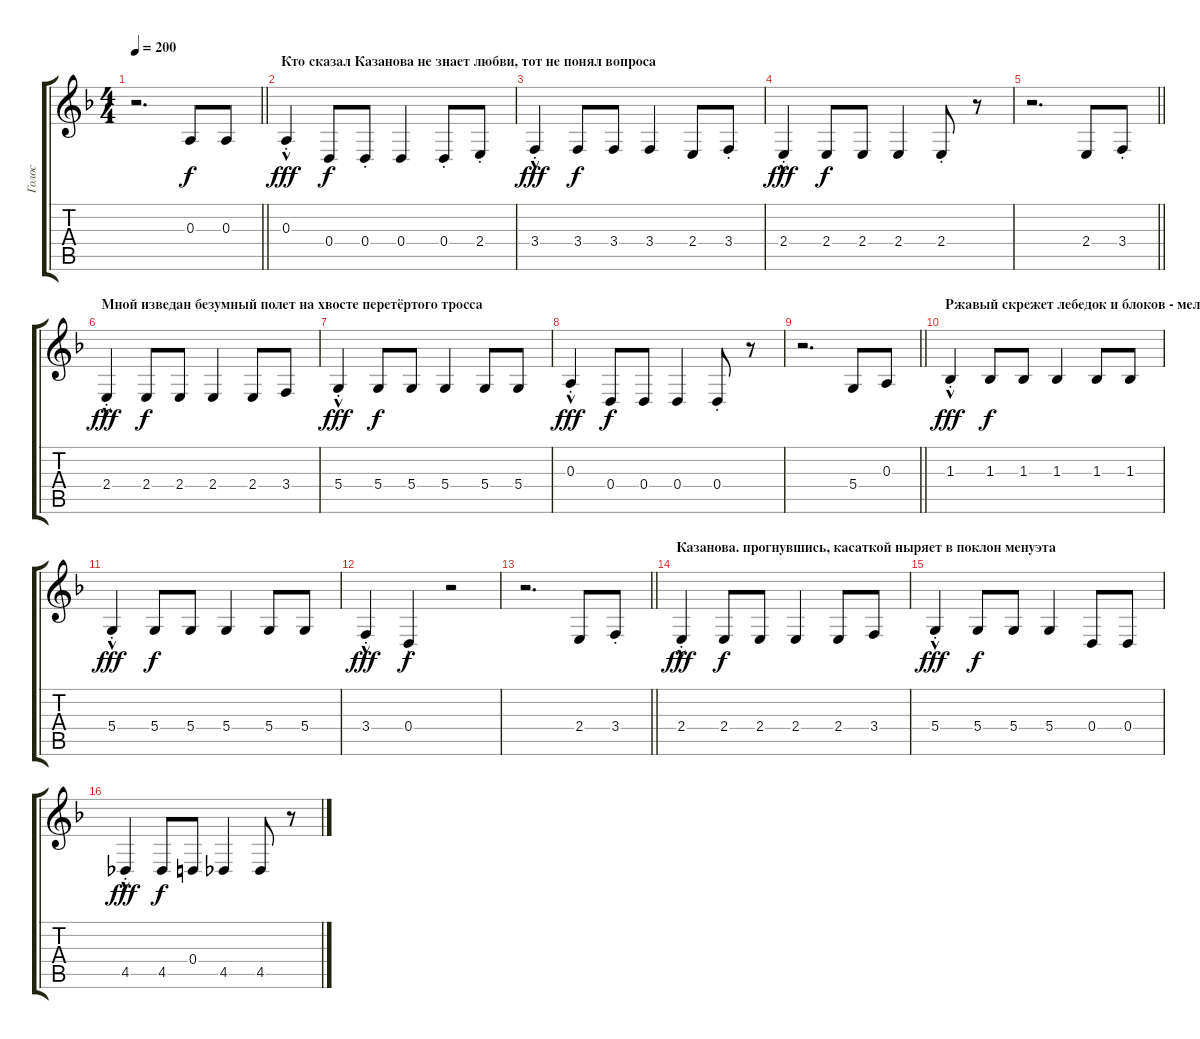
\track ("Голос" "Голос") {mute instrument choiraahs}
\staff {score tabs}
\tuning (E4 B3 A3 D3 A2 D2) {hide}
\ts (4 4)
\tempo 200
\clef g2
\barLineRight lightlight
\ks f
r.2{d dy fff} 0.3.8{dy f} 0.3.8 |
\section ("" "Кто сказал Казанова не знает любви, тот не понял вопроса")
0.3{hac st}.4{dy fff} 0.4.8{dy f} 0.4{st}.8 0.4.4 0.4{st}.8 2.4{st}.8 |
3.4{hac st}.4{dy fff} 3.4.8{dy f} 3.4.8 3.4.4 2.4.8 3.4{st}.8 |
2.4{hac st}.4{dy fff} 2.4.8{dy f} 2.4.8 2.4.4 2.4{st}.8 r.8 |
\barLineRight lightlight
r.2{d} 2.4.8 3.4{st}.8 |
\section ("" "Мной изведан безумный полет на хвосте перетёртого тросса")
2.4{hac st}.4{dy fff} 2.4.8{dy f} 2.4.8 2.4.4 2.4.8 3.4.8 |
5.4{hac st}.4{dy fff} 5.4.8{dy f} 5.4.8 5.4.4 5.4.8 5.4.8 |
0.3{hac st}.4{dy fff} 0.4.8{dy f} 0.4.8 0.4.4 0.4{st}.8 r.8 |
\barLineRight lightlight
r.2{d} 5.4.8 0.3.8 |
\section ("" "Ржавый скрежет лебедок и блоков - мелодия бреда")
1.3{hac st}.4{dy fff} 1.3.8{dy f} 1.3.8 1.3.4 1.3.8 1.3.8 |
5.4{hac st}.4{dy fff} 5.4.8{dy f} 5.4.8 5.4.4 5.4.8 5.4.8 |
3.4{hac st}.4{dy fff} 0.4{st}.4{dy f} r.2 |
\barLineRight lightlight
r.2{d} 2.4.8 3.4{st}.8 |
\section ("" "Казанова. прогнувшись, касаткой ныряет в поклон менуэта")
2.4{hac st}.4{dy fff} 2.4.8{dy f} 2.4.8 2.4.4 2.4.8 3.4.8 |
5.4{hac st}.4{dy fff} 5.4.8{dy f} 5.4.8 5.4.4 0.4.8 0.4.8 |
4.5{hac st}.4{dy fff} 4.5.8{dy f} 0.4.8 4.5.4 4.5.8 r.8
